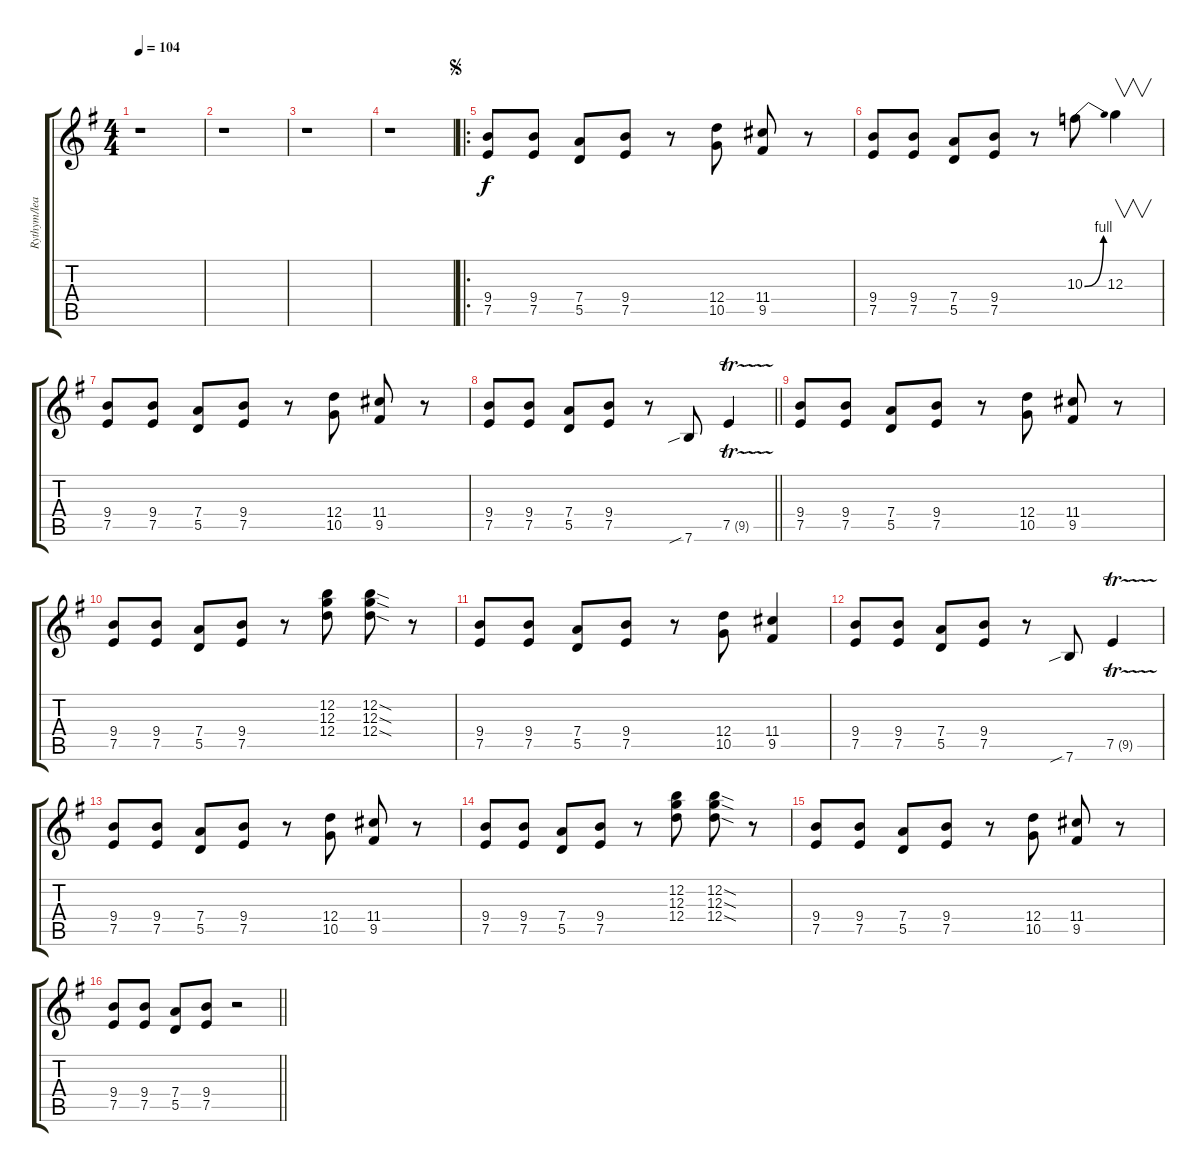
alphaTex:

\track ("Rythym/lead" "Rythym/lea") {instrument distortionguitar}
\staff {score tabs}
\tuning (E4 B3 G3 D3 A2 E2) {hide}
\ts (4 4)
\tempo 104
\clef g2
\ks g
r.1{dy f instrument distortionguitar} |
r.1 |
r.1 |
r.1 |
\ro
\jump segno
(9.4 7.5).8 (9.4 7.5).8 (7.4 5.5).8 (9.4 7.5).8 r.8 (12.4 10.5).8 (11.4 9.5).8 r.8 |
(9.4 7.5).8 (9.4 7.5).8 (7.4 5.5).8 (9.4 7.5).8 r.8 10.3{be (bend 0 0 60 4)}.8 12.3.4{v} |
(9.4 7.5).8 (9.4 7.5).8 (7.4 5.5).8 (9.4 7.5).8 r.8 (12.4 10.5).8 (11.4 9.5).8 r.8 |
\barLineRight lightlight
(9.4 7.5).8 (9.4 7.5).8 (7.4 5.5).8 (9.4 7.5).8 r.8 7.6{sib}.8 7.5{tr (9 32)}.4 |
(9.4 7.5).8 (9.4 7.5).8 (7.4 5.5).8 (9.4 7.5).8 r.8 (12.4 10.5).8 (11.4 9.5).8 r.8 |
(9.4 7.5).8 (9.4 7.5).8 (7.4 5.5).8 (9.4 7.5).8 r.8 (12.2 12.3 12.4).8 (12.2{sod} 12.3{sod} 12.4{sod}).8 r.8 |
(9.4 7.5).8 (9.4 7.5).8 (7.4 5.5).8 (9.4 7.5).8 r.8 (12.4 10.5).8 (11.4 9.5).4 |
(9.4 7.5).8 (9.4 7.5).8 (7.4 5.5).8 (9.4 7.5).8 r.8 7.6{sib}.8 7.5{tr (9 32)}.4 |
(9.4 7.5).8 (9.4 7.5).8 (7.4 5.5).8 (9.4 7.5).8 r.8 (12.4 10.5).8 (11.4 9.5).8 r.8 |
(9.4 7.5).8 (9.4 7.5).8 (7.4 5.5).8 (9.4 7.5).8 r.8 (12.2 12.3 12.4).8 (12.2{sod} 12.3{sod} 12.4{sod}).8 r.8 |
(9.4 7.5).8 (9.4 7.5).8 (7.4 5.5).8 (9.4 7.5).8 r.8 (12.4 10.5).8 (11.4 9.5).8 r.8 |
\barLineRight lightlight
(9.4 7.5).8 (9.4 7.5).8 (7.4 5.5).8 (9.4 7.5).8 r.2
